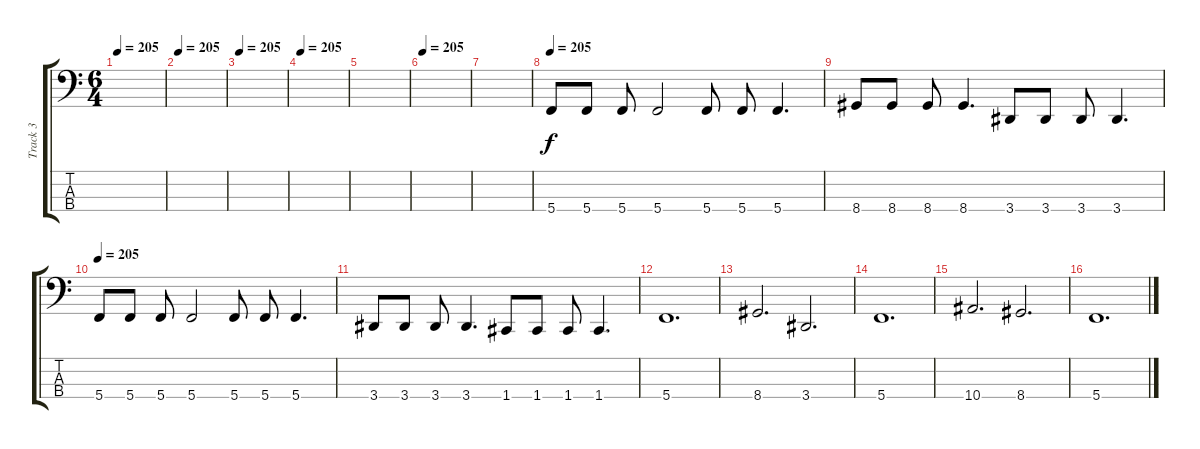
\track ("Track 3" "Track 3") {instrument electricbasspick}
\staff {score tabs}
\tuning (F2 C2 G1 C1) {hide}
\ts (6 4)
\tempo 205
\clef f4
\ks c
|
\tempo 205
|
\tempo 205
|
\tempo 205
|
|
\tempo 205
|
|
\tempo 205
5.4.8 5.4.8 5.4.8 5.4.2 5.4.8 5.4.8 5.4.4{d} |
8.4.8 8.4.8 8.4.8 8.4.4{d} 3.4.8 3.4.8 3.4.8 3.4.4{d} |
\tempo 205
5.4.8 5.4.8 5.4.8 5.4.2 5.4.8 5.4.8 5.4.4{d} |
3.4.8 3.4.8 3.4.8 3.4.4{d} 1.4.8 1.4.8 1.4.8 1.4.4{d} |
5.4.1{d} |
8.4.2{d} 3.4.2{d} |
5.4.1{d} |
10.4.2{d} 8.4.2{d} |
5.4.1{d}
